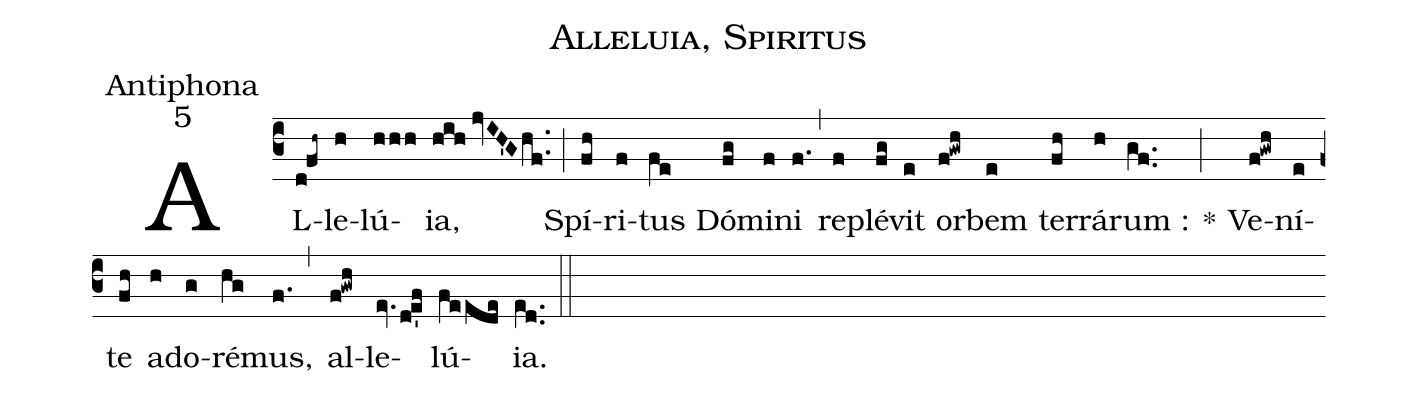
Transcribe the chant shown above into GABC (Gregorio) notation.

name:Alleluia, Spiritus;
office-part:Antiphona;
mode:5;
%%
(c3) AL(d!fh~)le(h)lú(hhh){ia},(hih//jvIH'Ghf..) (;) Spí(fh)ri(f)tus(fe) Dó(fg)mi(f)ni(f.) (,) re(f)plé(fg)vit(e) or(f!gwh)bem(e) ter(fh)rá(h)rum :(gf..) *(;) Ve(f!gwh)ní(e)te(fh) ad(h)o(g)ré(hg)mus,(f.) (,) al(f!gwh)le(ev.de'f)lú(feede){ia}.(e[ll:1]d..) (::)
